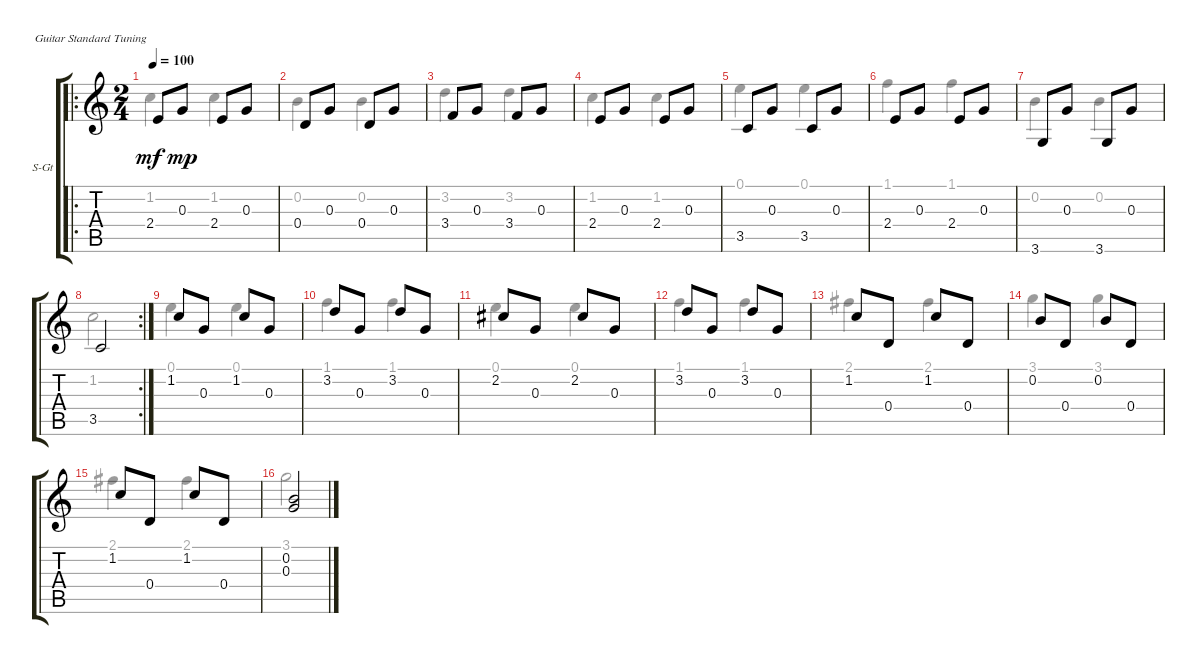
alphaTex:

\defaultSystemsLayout 4
\bracketExtendMode groupsimilarinstruments
\firstSystemTrackNameOrientation horizontal
\otherSystemsTrackNameOrientation horizontal
\track ("Steel Guitar" "S-Gt") {instrument acousticguitarsteel}
\staff {score tabs}
\tuning (E4 B3 G3 D3 A2 E2)
\voice
\ro
\ts (2 4)
\tempo 100
\clef g2
\ks c
2.4.8{dy mf instrument acousticguitarsteel} 0.3.8{dy mp} 2.4.8 0.3.8 |
0.4.8 0.3.8 0.4.8 0.3.8 |
3.4.8 0.3.8 3.4.8 0.3.8 |
2.4.8 0.3.8 2.4.8 0.3.8 |
3.5.8 0.3.8 3.5.8 0.3.8 |
2.4.8 0.3.8 2.4.8 0.3.8 |
3.6.8 0.3.8 3.6.8 0.3.8 |
\rc 2
3.5.2 |
1.2.8 0.3.8 1.2.8 0.3.8 |
3.2.8 0.3.8 3.2.8 0.3.8 |
2.2.8 0.3.8 2.2.8 0.3.8 |
3.2.8 0.3.8 3.2.8 0.3.8 |
1.2.8 0.4.8 1.2.8 0.4.8 |
0.2.8 0.4.8 0.2.8 0.4.8 |
1.2.8 0.4.8 1.2.8 0.4.8 |
(0.3 0.2).2
\voice
\clef g2
\ottava regular
\simile none
\ks c
1.2.4{dy mf} 1.2.4 |
0.2.4 0.2.4 |
3.2.4 3.2.4 |
1.2.4 1.2.4 |
0.1.4 0.1.4 |
1.1.4 1.1.4 |
0.2.4 0.2.4 |
1.2.2 |
0.1.4 0.1.4 |
1.1.4 1.1.4 |
0.1.4 0.1.4 |
1.1.4 1.1.4 |
2.1.4 2.1.4 |
3.1.4 3.1.4 |
2.1.4 2.1.4 |
3.1.2
